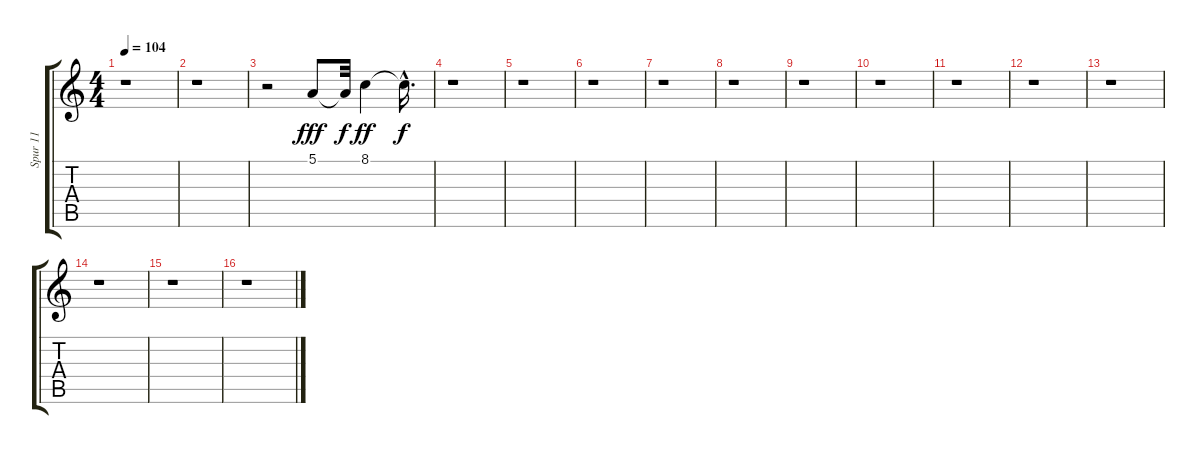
\track ("Spur 11" "Spur 11") {instrument reversecymbal}
\staff {score tabs}
\tuning (E4 B3 G3 D3 A2 E2) {hide}
\ts (4 4)
\tempo 104
\clef g2
\ks c
r.1{dy f} |
r.1 |
r.2 5.1.8{dy fff balance 12} 5.1{t}.32{dy f} 8.1.4{dy ff} 8.1{hac t}.16{d dy f} |
r.1 |
r.1 |
r.1 |
r.1 |
r.1 |
r.1 |
r.1 |
r.1 |
r.1 |
r.1 |
r.1 |
r.1 |
r.1
